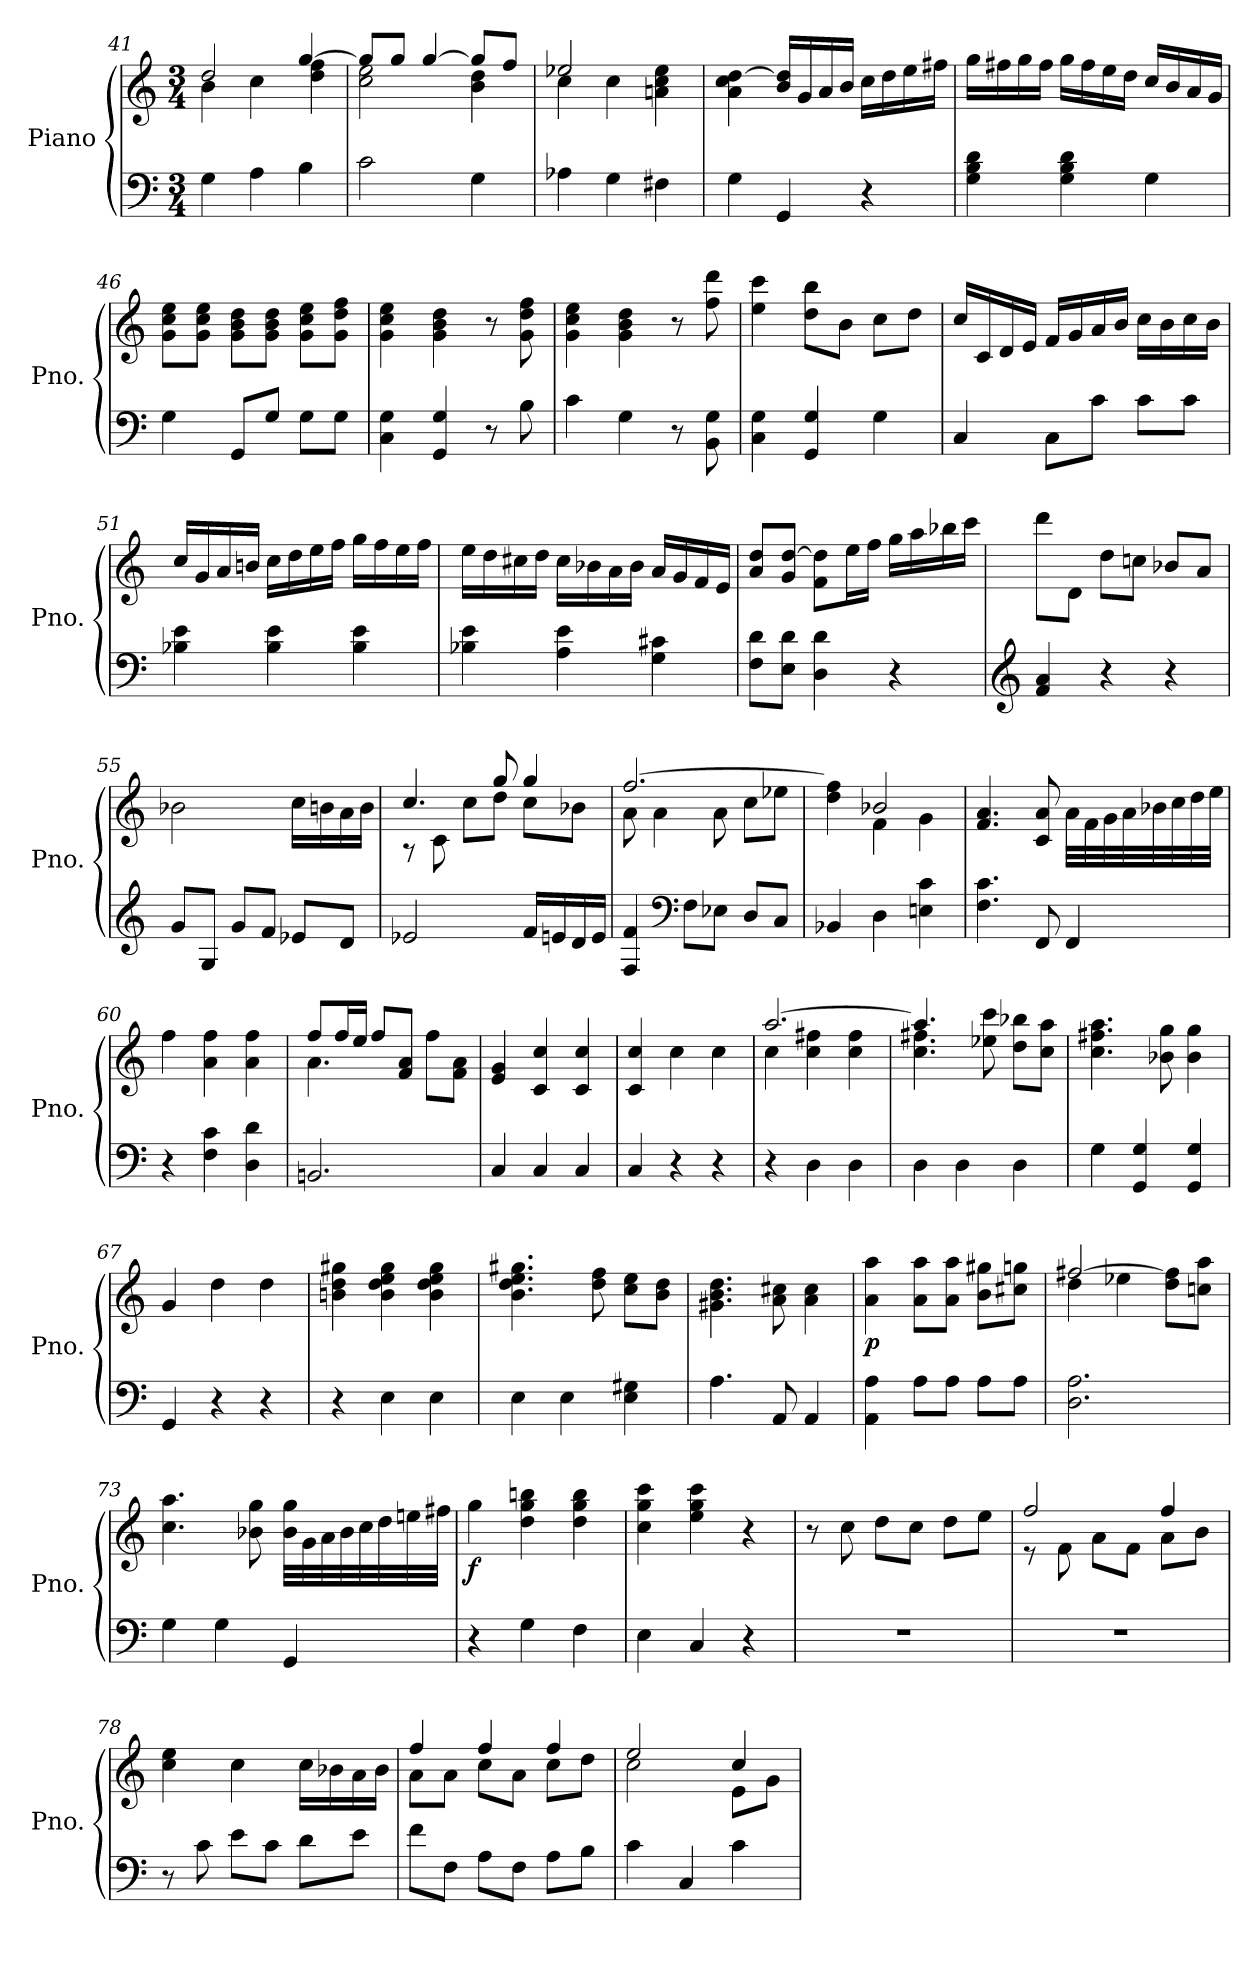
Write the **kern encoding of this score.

**kern	**kern	**dynam
*part1	*part1	*part1
*staff2	*staff1	*staff1/2
*I"Piano	*	*
*I'Pno.	*	*
*clefF4	*clefG2	*
*k[]	*k[]	*
*M3/4	*M3/4	*
=41	=41	=41
*	*^	*
4G\	2dd/	4b\	.
4A\	.	4cc\	.
4B\	[4gg/	4dd\ 4ff\	.
=42	=42	=42	=42
2c\	8gg/L]	2cc\ 2ee\	.
.	8gg/J	.	.
.	[4gg/	.	.
4G\	8gg/L]	4b\ 4dd\	.
.	8ff/J	.	.
=43	=43	=43	=43
4A-X\	2ee-X/	4cc\	.
4G\	.	4cc\	.
4F#X\	4an\ 4cc\ 4ee-\	4ryy	.
*	*v	*v	*
=44	=44	=44
4G\	4a\ 4cc\ [4dd\	.
4GG/	16b/ 16dd/]LL	.
.	16g/	.
.	16a/	.
.	16b/JJ	.
4r	16cc\LL	.
.	16dd\	.
.	16ee\	.
.	16ff#X\JJ	.
=45	=45	=45
4G\ 4B\ 4d\	16gg\LL	.
.	16ff#X\	.
.	16gg\	.
.	16ff#\JJ	.
4G\ 4B\ 4d\	16gg\LL	.
.	16ff#\	.
.	16ee\	.
.	16dd\JJ	.
4G\	16cc/LL	.
.	16b/	.
.	16a/	.
.	16g/JJ	.
!!LO:LB:g=z
=46	=46	=46
4G\	8g\ 8cc\ 8ee\L	.
.	8g\ 8cc\ 8ee\J	.
8GG/L	8g\ 8b\ 8dd\L	.
8G/J	8g\ 8b\ 8dd\J	.
8G\L	8g\ 8cc\ 8ee\L	.
8G\J	8g\ 8dd\ 8ff\J	.
=47	=47	=47
4C\ 4G\	4g\ 4cc\ 4ee\	.
4GG/ 4G/	4g\ 4b\ 4dd\	.
8r	8r	.
8B\	8g\ 8dd\ 8ff\	.
=48	=48	=48
4c\	4g\ 4cc\ 4ee\	.
4G\	4g\ 4b\ 4dd\	.
8r	8r	.
8BB\ 8G\	8ff\ 8ddd\	.
=49	=49	=49
4C\ 4G\	4ee\ 4ccc\	.
4GG/ 4G/	8dd\ 8bb\L	.
.	8b\J	.
4G\	8cc\L	.
.	8dd\J	.
=50	=50	=50
4C/	16cc/LL	.
.	16c/	.
.	16d/	.
.	16e/JJ	.
8C\L	16f/LL	.
.	16g/	.
8c\J	16a/	.
.	16b/JJ	.
8c\L	16cc\LL	.
.	16b\	.
8c\J	16cc\	.
.	16b\JJ	.
=51	=51	=51
4B-X\ 4e\	16cc/LL	.
.	16g/	.
.	16a/	.
.	16bn/JJ	.
4B-\ 4e\	16cc\LL	.
.	16dd\	.
.	16ee\	.
.	16ff\JJ	.
4B-\ 4e\	16gg\LL	.
.	16ff\	.
.	16ee\	.
.	16ff\JJ	.
!!LO:LB:g=z
=52	=52	=52
4B-X\ 4e\	16ee\LL	.
.	16dd\	.
.	16cc#X\	.
.	16dd\JJ	.
4A\ 4e\	16cc#\LL	.
.	16b-X\	.
.	16a\	.
.	16b-\JJ	.
4G\ 4c#X\	16a/LL	.
.	16g/	.
.	16f/	.
.	16e/JJ	.
=53	=53	=53
8F\ 8d\L	8a/ 8dd/L	.
8E\ 8d\J	8g/ [8dd/J	.
4D\ 4d\	8f\ 8dd\]L	.
.	16ee\L	.
.	16ff\JJ	.
4r	16gg\LL	.
.	16aa\	.
.	16bb-X\	.
.	16ccc\JJ	.
=54	=54	=54
*clefG2	*	*
4f/ 4a/	8ddd\L	.
.	8d\J	.
4r	8dd\L	.
.	8ccn\J	.
4r	8b-X/L	.
.	8a/J	.
=55	=55	=55
8g/L	2b-X\	.
8G/J	.	.
8g/L	.	.
8f/J	.	.
8e-X/L	16cc\LL	.
.	16bn\	.
8d/J	16a\	.
.	16b\JJ	.
=56	=56	=56
*	*^	*
2e-X/	4.cc/	8r	.
.	.	8c\	.
.	.	8cc\L	.
.	8gg/	8dd\J	.
16f/LL	4gg/	8cc\L	.
16en/	.	.	.
16d/	.	8b-X\J	.
16e/JJ	.	.	.
!!LO:LB:g=z	!!
=57	=57	=57	=57
4F/ 4f/	[2.ff/	8a\	.
.	.	4a\	.
*clefF4	*	*	*
8F\L	.	.	.
8E-X\J	.	8a\	.
8D/L	.	8cc\L	.
8C/J	.	8ee-X\J	.
=58	=58	=58	=58
4BB-X/	4dd\ 4ff\]	4ryy	.
4D\	2b-X/	4f\	.
4En\ 4c\	.	4g\	.
*	*v	*v	*
=59	=59	=59
4.F\ 4.c\	4.f/ 4.a/	.
8FF/	8c/ 8a/	.
4FF/	32a\LLL	.
.	32f\	.
.	32g\	.
.	32a\	.
.	32b-X\	.
.	32cc\	.
.	32dd\	.
.	32ee\JJJ	.
=60	=60	=60
4r	4ff\	.
4F\ 4c\	4a\ 4ff\	.
4D\ 4d\	4a\ 4ff\	.
=61	=61	=61
*	*^	*
2.BBn/	8ff/L	4.a\	.
.	16ff/L	.	.
.	16ee/JJ	.	.
.	8ff/L	.	.
.	8f/ 8a/J	4.ryy	.
.	8ff\L	.	.
.	8f\ 8a\J	.	.
*	*v	*v	*
=62	=62	=62
4C/	4e/ 4g/	.
4C/	4c/ 4cc/	.
4C/	4c/ 4cc/	.
=63	=63	=63
4C/	4c/ 4cc/	.
4r	4cc\	.
4r	4cc\	.
!!LO:LB:g=z
=64	=64	=64
*	*^	*
4r	[2.aa/	4cc\	.
4D\	.	4cc\ 4ff#X\	.
4D\	.	4cc\ 4ff#\	.
=65	=65	=65	=65
4D\	4.aa/]	4.cc\ 4.ff#X\	.
4D\	.	.	.
.	8ee-X\ 8ccc\	4.ryy	.
4D\	8dd\ 8bb-X\L	.	.
.	8cc\ 8aa\J	.	.
*	*v	*v	*
=66	=66	=66
4G\	4.cc\ 4.ff#X\ 4.aa\	.
4GG/ 4G/	.	.
.	8b-X\ 8gg\	.
4GG/ 4G/	4b-\ 4gg\	.
=67	=67	=67
4GG/	4g/	.
4r	4dd\	.
4r	4dd\	.
=68	=68	=68
4r	4bn\ 4dd\ 4gg#X\	.
4E\	4b\ 4dd\ 4ee\ 4gg#\	.
4E\	4b\ 4dd\ 4ee\ 4gg#\	.
=69	=69	=69
4E\	4.b\ 4.dd\ 4.ee\ 4.gg#X\	.
4E\	.	.
.	8dd\ 8ff\	.
4E\ 4G#X\	8cc\ 8ee\L	.
.	8b\ 8dd\J	.
=70	=70	=70
4.A\	4.g#X\ 4.b\ 4.dd\	.
8AA/	8a\ 8cc#X\	.
4AA/	4a\ 4cc#\	.
=71	=71	=71
!	!	!LO:DY:b
4AA\ 4A\	4a\ 4aa\	p
8A\L	8a\ 8aa\L	.
8A\J	8a\ 8aa\J	.
8A\L	8b\ 8gg#X\L	.
8A\J	8cc#X\ 8ggn\J	.
!!LO:PB:g=z
=72	=72	=72
*	*^	*
2.D\ 2.A\	[2ff#X/	4dd\	.
.	.	4ee-X\	.
.	8dd\ 8ff#\]L	4ryy	.
.	8ccn\ 8aa\J	.	.
*	*v	*v	*
=73	=73	=73
4G\	4.cc\ 4.aa\	.
4G\	.	.
.	8b-X\ 8gg\	.
4GG/	32b-\ 32gg\LLL	.
.	32g\	.
.	32a\	.
.	32b-\	.
.	32cc\	.
.	32dd\	.
.	32een\	.
.	32ff#X\JJJ	.
=74	=74	=74
!	!	!LO:DY:b
4r	4gg\	f
4G\	4dd\ 4gg\ 4bbn\	.
4F\	4dd\ 4gg\ 4bb\	.
=75	=75	=75
4E\	4cc\ 4gg\ 4ccc\	.
4C/	4ee\ 4gg\ 4ccc\	.
4r	4r	.
=76	=76	=76
2.r	8r	.
.	8cc\	.
.	8dd\L	.
.	8cc\J	.
.	8dd\L	.
.	8ee\J	.
=77	=77	=77
*	*^	*
2.r	2ff/	8r	.
.	.	8f\	.
.	.	8a\L	.
.	.	8f\J	.
.	4ff/	8a\L	.
.	.	8b\J	.
*	*v	*v	*
!!LO:LB:g=z
=78	=78	=78
8r	4cc\ 4ee\	.
8c\	.	.
8e\L	4cc\	.
8c\J	.	.
8d\L	16cc\LL	.
.	16b-X\	.
8e\J	16a\	.
.	16b-\JJ	.
=79	=79	=79
*	*^	*
8f\L	4ff/	8a\L	.
8F\J	.	8a\J	.
8A\L	4ff/	8cc\L	.
8F\J	.	8a\J	.
8A\L	4ff/	8cc\L	.
8B\J	.	8dd\J	.
=80	=80	=80	=80
4c\	2ee/	2cc\	.
4C/	.	.	.
4c\	4cc/	8e\L	.
.	.	8g\J	.
*	*v	*v	*
=	=	=
*-	*-	*-
